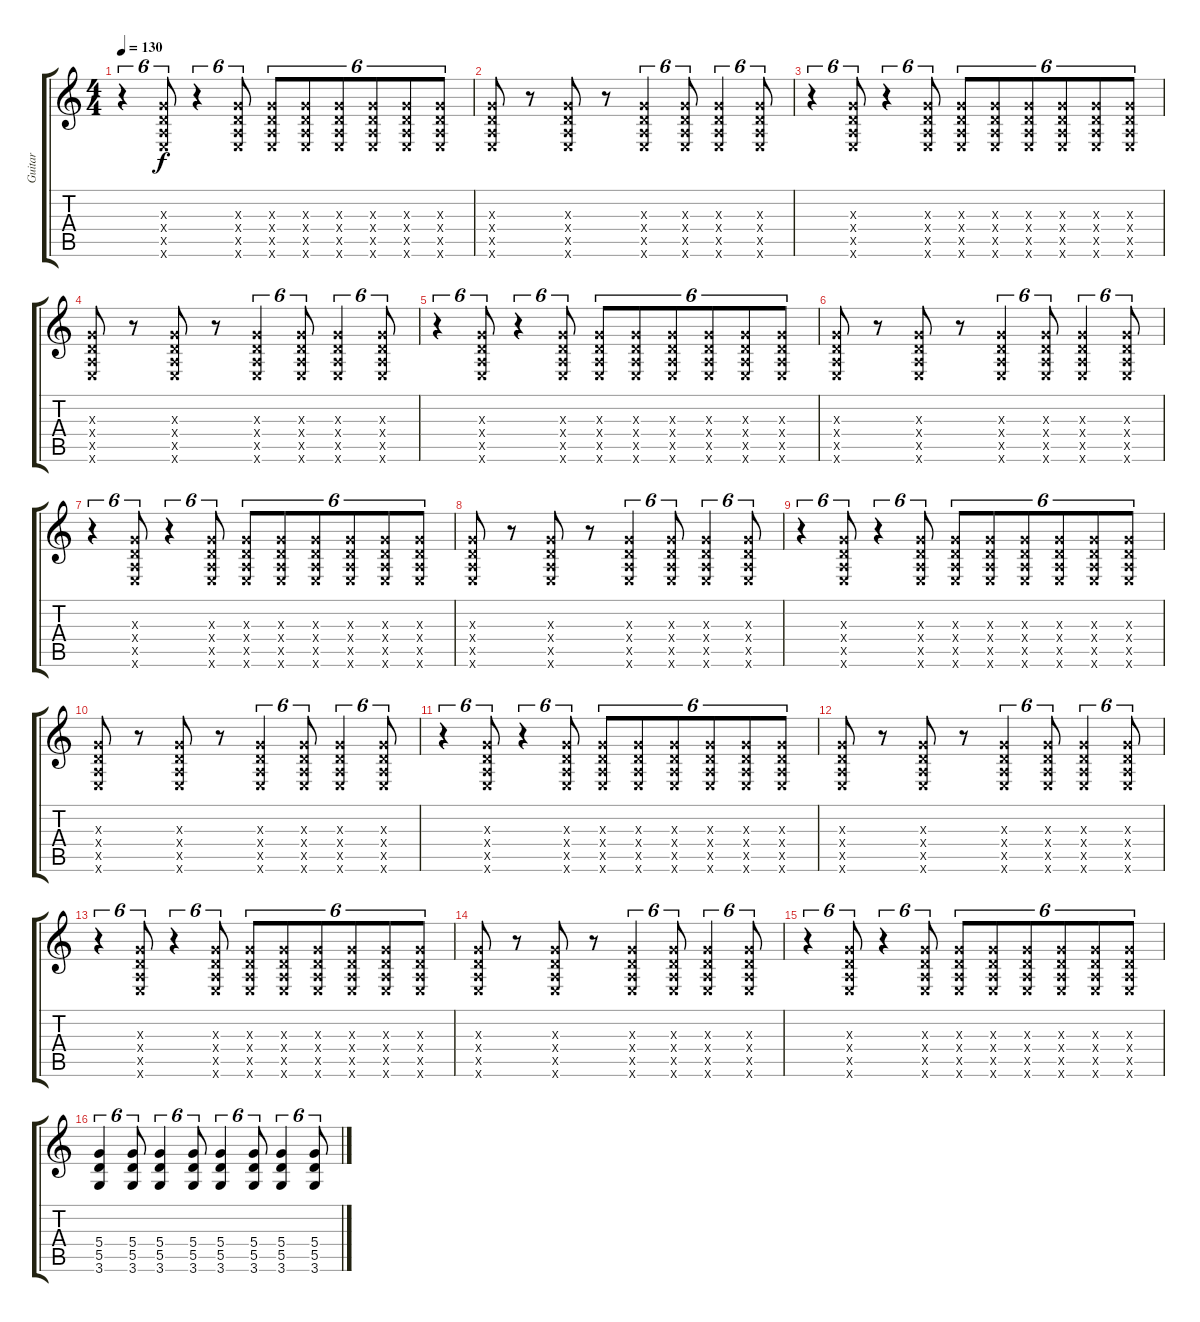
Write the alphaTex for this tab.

\track ("Guitar" "Guitar") {instrument distortionguitar}
\staff {score tabs}
\tuning (E4 B3 G3 D3 A2 E2) {hide}
\ts (4 4)
\tempo 130
\clef g2
\ks c
r.4{tu (6 4) dy f} (0.3{x} 0.4{x} 0.5{x} 0.6{x}).8{tu (6 4)} r.4{tu (6 4)} (0.3{x} 0.4{x} 0.5{x} 0.6{x}).8{tu (6 4)} (0.3{x} 0.4{x} 0.5{x} 0.6{x}).8{tu (6 4)} (0.3{x} 0.4{x} 0.5{x} 0.6{x}).8{tu (6 4)} (0.3{x} 0.4{x} 0.5{x} 0.6{x}).8{tu (6 4)} (0.3{x} 0.4{x} 0.5{x} 0.6{x}).8{tu (6 4)} (0.3{x} 0.4{x} 0.5{x} 0.6{x}).8{tu (6 4)} (0.3{x} 0.4{x} 0.5{x} 0.6{x}).8{tu (6 4)} |
(0.3{x} 0.4{x} 0.5{x} 0.6{x}).8 r.8 (0.3{x} 0.4{x} 0.5{x} 0.6{x}).8 r.8 (0.3{x} 0.4{x} 0.5{x} 0.6{x}).4{tu (6 4)} (0.3{x} 0.4{x} 0.5{x} 0.6{x}).8{tu (6 4)} (0.3{x} 0.4{x} 0.5{x} 0.6{x}).4{tu (6 4)} (0.3{x} 0.4{x} 0.5{x} 0.6{x}).8{tu (6 4)} |
r.4{tu (6 4)} (0.3{x} 0.4{x} 0.5{x} 0.6{x}).8{tu (6 4)} r.4{tu (6 4)} (0.3{x} 0.4{x} 0.5{x} 0.6{x}).8{tu (6 4)} (0.3{x} 0.4{x} 0.5{x} 0.6{x}).8{tu (6 4)} (0.3{x} 0.4{x} 0.5{x} 0.6{x}).8{tu (6 4)} (0.3{x} 0.4{x} 0.5{x} 0.6{x}).8{tu (6 4)} (0.3{x} 0.4{x} 0.5{x} 0.6{x}).8{tu (6 4)} (0.3{x} 0.4{x} 0.5{x} 0.6{x}).8{tu (6 4)} (0.3{x} 0.4{x} 0.5{x} 0.6{x}).8{tu (6 4)} |
(0.3{x} 0.4{x} 0.5{x} 0.6{x}).8 r.8 (0.3{x} 0.4{x} 0.5{x} 0.6{x}).8 r.8 (0.3{x} 0.4{x} 0.5{x} 0.6{x}).4{tu (6 4)} (0.3{x} 0.4{x} 0.5{x} 0.6{x}).8{tu (6 4)} (0.3{x} 0.4{x} 0.5{x} 0.6{x}).4{tu (6 4)} (0.3{x} 0.4{x} 0.5{x} 0.6{x}).8{tu (6 4)} |
r.4{tu (6 4)} (0.3{x} 0.4{x} 0.5{x} 0.6{x}).8{tu (6 4)} r.4{tu (6 4)} (0.3{x} 0.4{x} 0.5{x} 0.6{x}).8{tu (6 4)} (0.3{x} 0.4{x} 0.5{x} 0.6{x}).8{tu (6 4)} (0.3{x} 0.4{x} 0.5{x} 0.6{x}).8{tu (6 4)} (0.3{x} 0.4{x} 0.5{x} 0.6{x}).8{tu (6 4)} (0.3{x} 0.4{x} 0.5{x} 0.6{x}).8{tu (6 4)} (0.3{x} 0.4{x} 0.5{x} 0.6{x}).8{tu (6 4)} (0.3{x} 0.4{x} 0.5{x} 0.6{x}).8{tu (6 4)} |
(0.3{x} 0.4{x} 0.5{x} 0.6{x}).8 r.8 (0.3{x} 0.4{x} 0.5{x} 0.6{x}).8 r.8 (0.3{x} 0.4{x} 0.5{x} 0.6{x}).4{tu (6 4)} (0.3{x} 0.4{x} 0.5{x} 0.6{x}).8{tu (6 4)} (0.3{x} 0.4{x} 0.5{x} 0.6{x}).4{tu (6 4)} (0.3{x} 0.4{x} 0.5{x} 0.6{x}).8{tu (6 4)} |
r.4{tu (6 4)} (0.3{x} 0.4{x} 0.5{x} 0.6{x}).8{tu (6 4)} r.4{tu (6 4)} (0.3{x} 0.4{x} 0.5{x} 0.6{x}).8{tu (6 4)} (0.3{x} 0.4{x} 0.5{x} 0.6{x}).8{tu (6 4)} (0.3{x} 0.4{x} 0.5{x} 0.6{x}).8{tu (6 4)} (0.3{x} 0.4{x} 0.5{x} 0.6{x}).8{tu (6 4)} (0.3{x} 0.4{x} 0.5{x} 0.6{x}).8{tu (6 4)} (0.3{x} 0.4{x} 0.5{x} 0.6{x}).8{tu (6 4)} (0.3{x} 0.4{x} 0.5{x} 0.6{x}).8{tu (6 4)} |
(0.3{x} 0.4{x} 0.5{x} 0.6{x}).8 r.8 (0.3{x} 0.4{x} 0.5{x} 0.6{x}).8 r.8 (0.3{x} 0.4{x} 0.5{x} 0.6{x}).4{tu (6 4)} (0.3{x} 0.4{x} 0.5{x} 0.6{x}).8{tu (6 4)} (0.3{x} 0.4{x} 0.5{x} 0.6{x}).4{tu (6 4)} (0.3{x} 0.4{x} 0.5{x} 0.6{x}).8{tu (6 4)} |
r.4{tu (6 4)} (0.3{x} 0.4{x} 0.5{x} 0.6{x}).8{tu (6 4)} r.4{tu (6 4)} (0.3{x} 0.4{x} 0.5{x} 0.6{x}).8{tu (6 4)} (0.3{x} 0.4{x} 0.5{x} 0.6{x}).8{tu (6 4)} (0.3{x} 0.4{x} 0.5{x} 0.6{x}).8{tu (6 4)} (0.3{x} 0.4{x} 0.5{x} 0.6{x}).8{tu (6 4)} (0.3{x} 0.4{x} 0.5{x} 0.6{x}).8{tu (6 4)} (0.3{x} 0.4{x} 0.5{x} 0.6{x}).8{tu (6 4)} (0.3{x} 0.4{x} 0.5{x} 0.6{x}).8{tu (6 4)} |
(0.3{x} 0.4{x} 0.5{x} 0.6{x}).8 r.8 (0.3{x} 0.4{x} 0.5{x} 0.6{x}).8 r.8 (0.3{x} 0.4{x} 0.5{x} 0.6{x}).4{tu (6 4)} (0.3{x} 0.4{x} 0.5{x} 0.6{x}).8{tu (6 4)} (0.3{x} 0.4{x} 0.5{x} 0.6{x}).4{tu (6 4)} (0.3{x} 0.4{x} 0.5{x} 0.6{x}).8{tu (6 4)} |
r.4{tu (6 4)} (0.3{x} 0.4{x} 0.5{x} 0.6{x}).8{tu (6 4)} r.4{tu (6 4)} (0.3{x} 0.4{x} 0.5{x} 0.6{x}).8{tu (6 4)} (0.3{x} 0.4{x} 0.5{x} 0.6{x}).8{tu (6 4)} (0.3{x} 0.4{x} 0.5{x} 0.6{x}).8{tu (6 4)} (0.3{x} 0.4{x} 0.5{x} 0.6{x}).8{tu (6 4)} (0.3{x} 0.4{x} 0.5{x} 0.6{x}).8{tu (6 4)} (0.3{x} 0.4{x} 0.5{x} 0.6{x}).8{tu (6 4)} (0.3{x} 0.4{x} 0.5{x} 0.6{x}).8{tu (6 4)} |
(0.3{x} 0.4{x} 0.5{x} 0.6{x}).8 r.8 (0.3{x} 0.4{x} 0.5{x} 0.6{x}).8 r.8 (0.3{x} 0.4{x} 0.5{x} 0.6{x}).4{tu (6 4)} (0.3{x} 0.4{x} 0.5{x} 0.6{x}).8{tu (6 4)} (0.3{x} 0.4{x} 0.5{x} 0.6{x}).4{tu (6 4)} (0.3{x} 0.4{x} 0.5{x} 0.6{x}).8{tu (6 4)} |
r.4{tu (6 4)} (0.3{x} 0.4{x} 0.5{x} 0.6{x}).8{tu (6 4)} r.4{tu (6 4)} (0.3{x} 0.4{x} 0.5{x} 0.6{x}).8{tu (6 4)} (0.3{x} 0.4{x} 0.5{x} 0.6{x}).8{tu (6 4)} (0.3{x} 0.4{x} 0.5{x} 0.6{x}).8{tu (6 4)} (0.3{x} 0.4{x} 0.5{x} 0.6{x}).8{tu (6 4)} (0.3{x} 0.4{x} 0.5{x} 0.6{x}).8{tu (6 4)} (0.3{x} 0.4{x} 0.5{x} 0.6{x}).8{tu (6 4)} (0.3{x} 0.4{x} 0.5{x} 0.6{x}).8{tu (6 4)} |
(0.3{x} 0.4{x} 0.5{x} 0.6{x}).8 r.8 (0.3{x} 0.4{x} 0.5{x} 0.6{x}).8 r.8 (0.3{x} 0.4{x} 0.5{x} 0.6{x}).4{tu (6 4)} (0.3{x} 0.4{x} 0.5{x} 0.6{x}).8{tu (6 4)} (0.3{x} 0.4{x} 0.5{x} 0.6{x}).4{tu (6 4)} (0.3{x} 0.4{x} 0.5{x} 0.6{x}).8{tu (6 4)} |
r.4{tu (6 4)} (0.3{x} 0.4{x} 0.5{x} 0.6{x}).8{tu (6 4)} r.4{tu (6 4)} (0.3{x} 0.4{x} 0.5{x} 0.6{x}).8{tu (6 4)} (0.3{x} 0.4{x} 0.5{x} 0.6{x}).8{tu (6 4)} (0.3{x} 0.4{x} 0.5{x} 0.6{x}).8{tu (6 4)} (0.3{x} 0.4{x} 0.5{x} 0.6{x}).8{tu (6 4)} (0.3{x} 0.4{x} 0.5{x} 0.6{x}).8{tu (6 4)} (0.3{x} 0.4{x} 0.5{x} 0.6{x}).8{tu (6 4)} (0.3{x} 0.4{x} 0.5{x} 0.6{x}).8{tu (6 4)} |
(5.4 5.5 3.6).4{tu (6 4)} (5.4 5.5 3.6).8{tu (6 4)} (5.4 5.5 3.6).4{tu (6 4)} (5.4 5.5 3.6).8{tu (6 4)} (5.4 5.5 3.6).4{tu (6 4)} (5.4 5.5 3.6).8{tu (6 4)} (5.4 5.5 3.6).4{tu (6 4)} (5.4 5.5 3.6).8{tu (6 4)}
